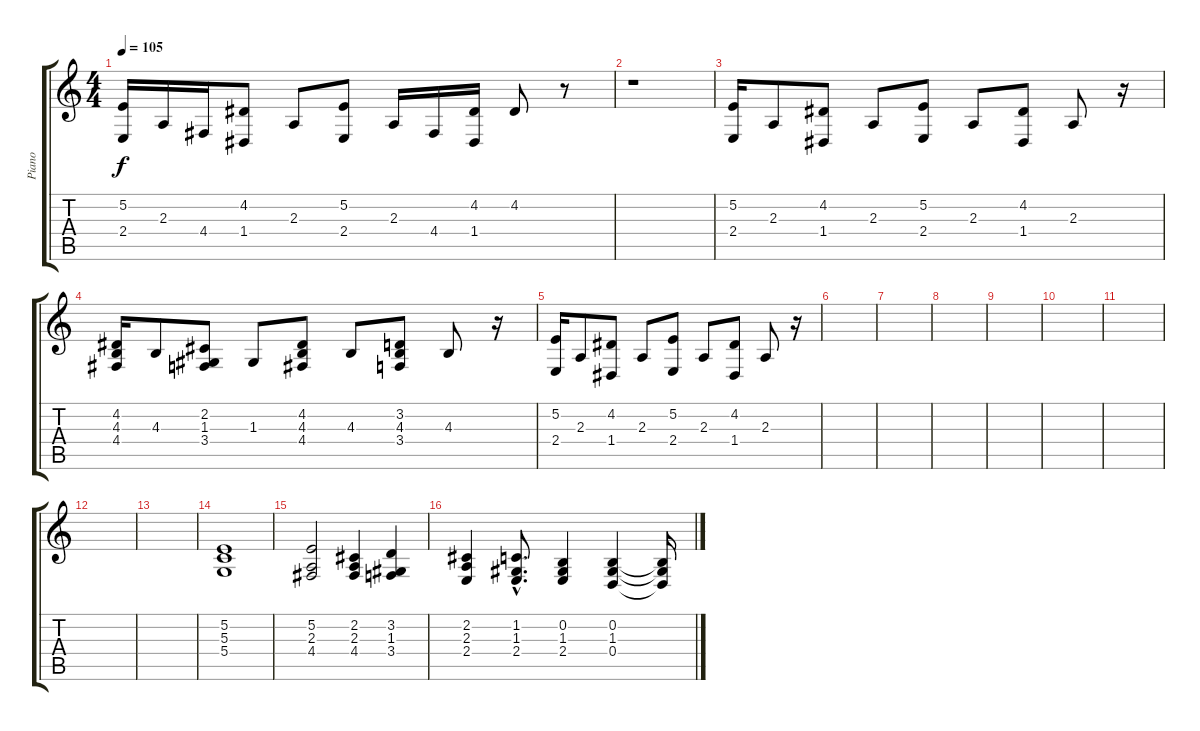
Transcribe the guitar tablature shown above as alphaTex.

\track ("Piano" "Piano") {instrument electricgrandpiano}
\staff {score tabs}
\tuning (E4 B3 G3 D3 A2 E2) {hide}
\ts (4 4)
\tempo 105
\clef g2
\ks c
(5.2 2.4).16{dy f} 2.3.16 4.4.16 (4.2 1.4).8 2.3.8 (5.2 2.4).8 2.3.16 4.4.16 (4.2 1.4).16 4.2.8 r.8 |
r.1 |
(5.2 2.4).16 2.3.8 (4.2 1.4).8 2.3.8 (5.2 2.4).8 2.3.8 (4.2 1.4).8 2.3.8 r.16 |
(4.2 4.3 4.4).16 4.3.8 (2.2 1.3 3.4).8 1.3.8 (4.2 4.3 4.4).8 4.3.8 (3.2 4.3 3.4).8 4.3.8 r.16 |
(5.2 2.4).16 2.3.8 (4.2 1.4).8 2.3.8 (5.2 2.4).8 2.3.8 (4.2 1.4).8 2.3.8 r.16 |
|
|
|
|
|
|
|
|
(5.2 5.3 5.4).1 |
(5.2 2.3 4.4).2 (2.2 2.3 4.4).4 (3.2 1.3 3.4).4 |
(2.2 2.3 2.4).4 (1.2{hac} 1.3{hac} 2.4{hac}).8{d} (0.2 1.3 2.4).4 (0.2 1.3 0.4).4 (0.2{t} 1.3{t} 0.4{t}).16
